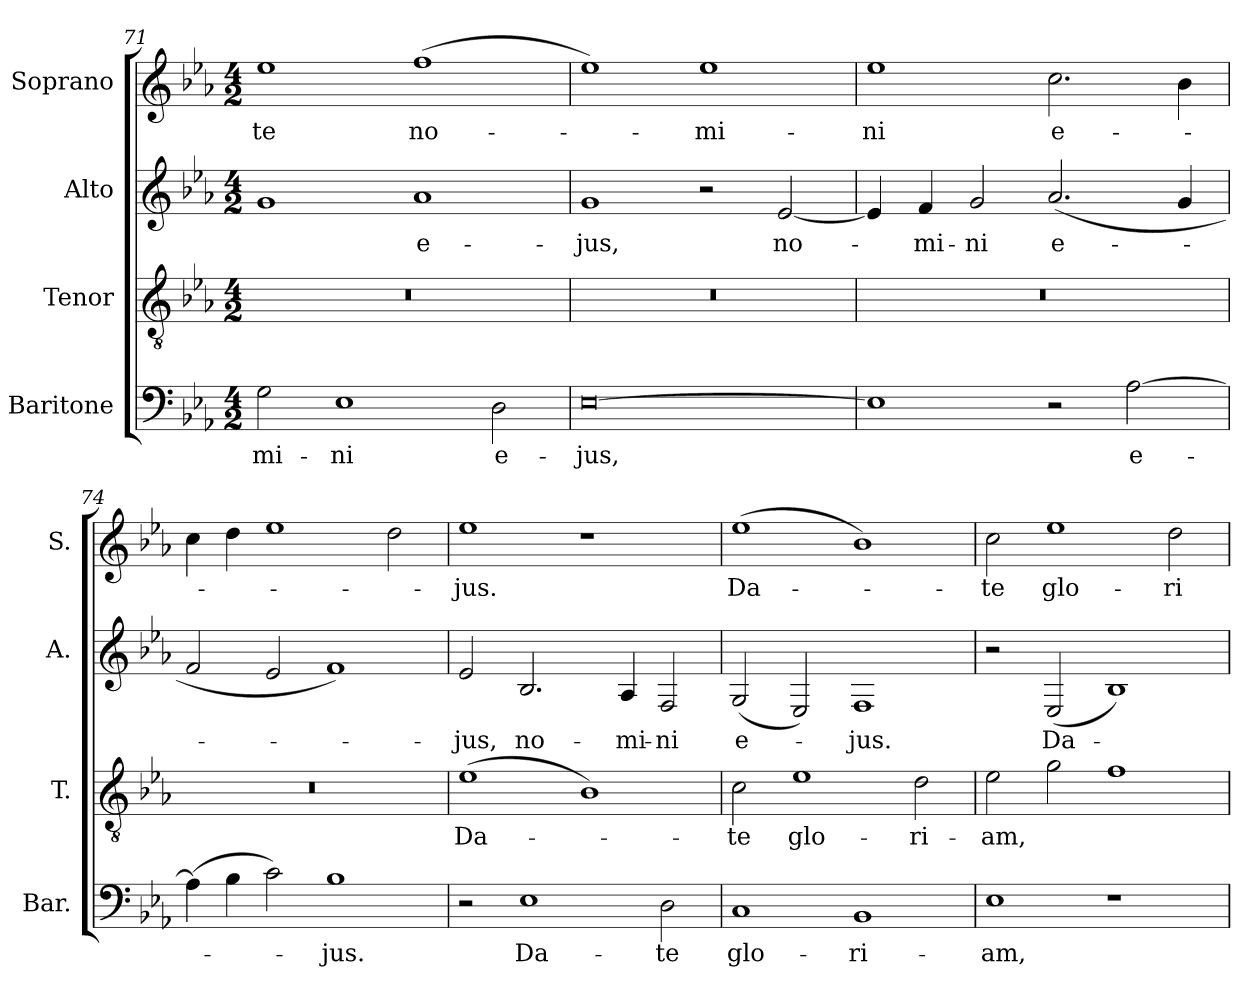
**kern	**text	**kern	**text	**kern	**text	**kern	**text
*part4	*part4	*part3	*part3	*part2	*part2	*part1	*part1
*staff4	*staff4	*staff3	*staff3	*staff2	*staff2	*staff1	*staff1
*I"Baritone	*	*I"Tenor	*	*I"Alto	*	*I"Soprano	*
*I'Bar.	*	*I'T.	*	*I'A.	*	*I'S.	*
*clefF4	*	*clefGv2	*	*clefG2	*	*clefG2	*
*	*	*ITrd7c12	*	*	*	*	*
*k[b-e-a-]	*	*k[b-e-a-]	*	*k[b-e-a-]	*	*k[b-e-a-]	*
*E-:	*	*E-:	*	*E-:	*	*E-:	*
*M4/2	*	*M4/2	*	*M4/2	*	*M4/2	*
=71	=71	=71	=71	=71	=71	=71	=71
!	!LO:LY:b:color=#000000	!LO:N:vis=1	!	!	!	!	!
!	!	!	!	!	!	!	!LO:LY:b:color=#000000
2Gi\	-mi-	0r	.	1gi	.	1ee-i	-te
!	!LO:LY:b:color=#000000	!	!	!	!	!	!
1E-i	-ni	.	.	.	.	.	.
!	!	!	!	!	!LO:LY:b:color=#000000	!	!
!	!	!	!	!	!	!	!LO:LY:b:color=#000000
.	.	.	.	1a-i	e-	(1ffi	no-
!	!LO:LY:b:color=#000000	!	!	!	!	!	!
2Di\	e-	.	.	.	.	.	.
!!LO:LB:g=z
=72	=72	=72	=72	=72	=72	=72	=72
!	!LO:LY:b:color=#000000	!LO:N:vis=1	!	!	!	!	!
!	!	!	!	!	!LO:LY:b:color=#000000	!	!
[0E-i	-jus,	0r	.	1gi	-jus,	1ee-i)	.
!	!	!	!	!	!	!	!LO:LY:b:color=#000000
.	.	.	.	2r	.	1ee-i	-mi-
!	!	!	!	!	!LO:LY:b:color=#000000	!	!
.	.	.	.	[2e-i/	no-	.	.
=73	=73	=73	=73	=73	=73	=73	=73
!	!	!LO:N:vis=1	!	!	!	!	!
!	!	!	!	!	!	!	!LO:LY:b:color=#000000
1E-i]	.	0r	.	4e-i/]	.	1ee-i	-ni
!	!	!	!	!	!LO:LY:b:color=#000000	!	!
.	.	.	.	4fi/	-mi-	.	.
!	!	!	!	!	!LO:LY:b:color=#000000	!	!
.	.	.	.	2gi/	-ni	.	.
!	!	!	!	!	!LO:LY:b:color=#000000	!	!
!	!	!	!	!	!	!	!LO:LY:b:color=#000000
2r	.	.	.	(2.a-i/	e-	2.cci\	e-
!	!LO:LY:b:color=#000000	!	!	!	!	!	!
[2A-i\	e-	.	.	.	.	.	.
.	.	.	.	4gi/	.	4b-i\	.
=74	=74	=74	=74	=74	=74	=74	=74
!	!	!LO:N:vis=1	!	!	!	!	!
(4A-i\]	.	0r	.	2fi/	.	4cci\	.
4B-i\	.	.	.	.	.	4ddi\	.
2ci\)	.	.	.	2e-i/	.	1ee-i	.
!	!LO:LY:b:color=#000000	!	!	!	!	!	!
1B-i	-jus.	.	.	1fi)	.	.	.
.	.	.	.	.	.	2ddi\	.
=75	=75	=75	=75	=75	=75	=75	=75
!	!	!	!LO:LY:b:color=#000000	!	!	!	!
!	!	!	!	!	!LO:LY:b:color=#000000	!	!
!	!	!	!	!	!	!	!LO:LY:b:color=#000000
2r	.	(1E-i	Da-	2e-i/	-jus,	1ee-i	-jus.
!	!LO:LY:b:color=#000000	!	!	!	!	!	!
!	!	!	!	!	!LO:LY:b:color=#000000	!	!
1E-i	Da-	.	.	2.B-i/	no-	.	.
.	.	1BB-i)	.	.	.	1r	.
!	!	!	!	!	!LO:LY:b:color=#000000	!	!
.	.	.	.	4A-i/	-mi-	.	.
!	!LO:LY:b:color=#000000	!	!	!	!	!	!
!	!	!	!	!	!LO:LY:b:color=#000000	!	!
2Di\	-te	.	.	2Fi/	-ni	.	.
=76	=76	=76	=76	=76	=76	=76	=76
!	!LO:LY:b:color=#000000	!	!	!	!	!	!
!	!	!	!LO:LY:b:color=#000000	!	!	!	!
!	!	!	!	!	!LO:LY:b:color=#000000	!	!
!	!	!	!	!	!	!	!LO:LY:b:color=#000000
1Ci	glo-	2Ci\	-te	(2Gi/	e-	(1ee-i	Da-
!	!	!	!LO:LY:b:color=#000000	!	!	!	!
.	.	1E-i	glo-	2E-i/)	.	.	.
!	!LO:LY:b:color=#000000	!	!	!	!	!	!
!	!	!	!	!	!LO:LY:b:color=#000000	!	!
1BB-i	-ri-	.	.	1Fi	-jus.	1b-i)	.
!	!	!	!LO:LY:b:color=#000000	!	!	!	!
.	.	2Di\	-ri-	.	.	.	.
=77	=77	=77	=77	=77	=77	=77	=77
!	!LO:LY:b:color=#000000	!	!	!	!	!	!
!	!	!	!LO:LY:b:color=#000000	!	!	!	!
!	!	!	!	!	!	!	!LO:LY:b:color=#000000
1E-i	-am,	2E-i\	-am,	2r	.	2cci\	-te
!	!	!	!	!	!LO:LY:b:color=#000000	!	!
!	!	!	!	!	!	!	!LO:LY:b:color=#000000
.	.	2Gi\	.	(2E-i/	Da-	1ee-i	glo-
1r	.	1Fi	.	1B-i)	.	.	.
!	!	!	!	!	!	!	!LO:LY:b:color=#000000
.	.	.	.	.	.	2ddi\	-ri-
=	=	=	=	=	=	=	=
*-	*-	*-	*-	*-	*-	*-	*-
